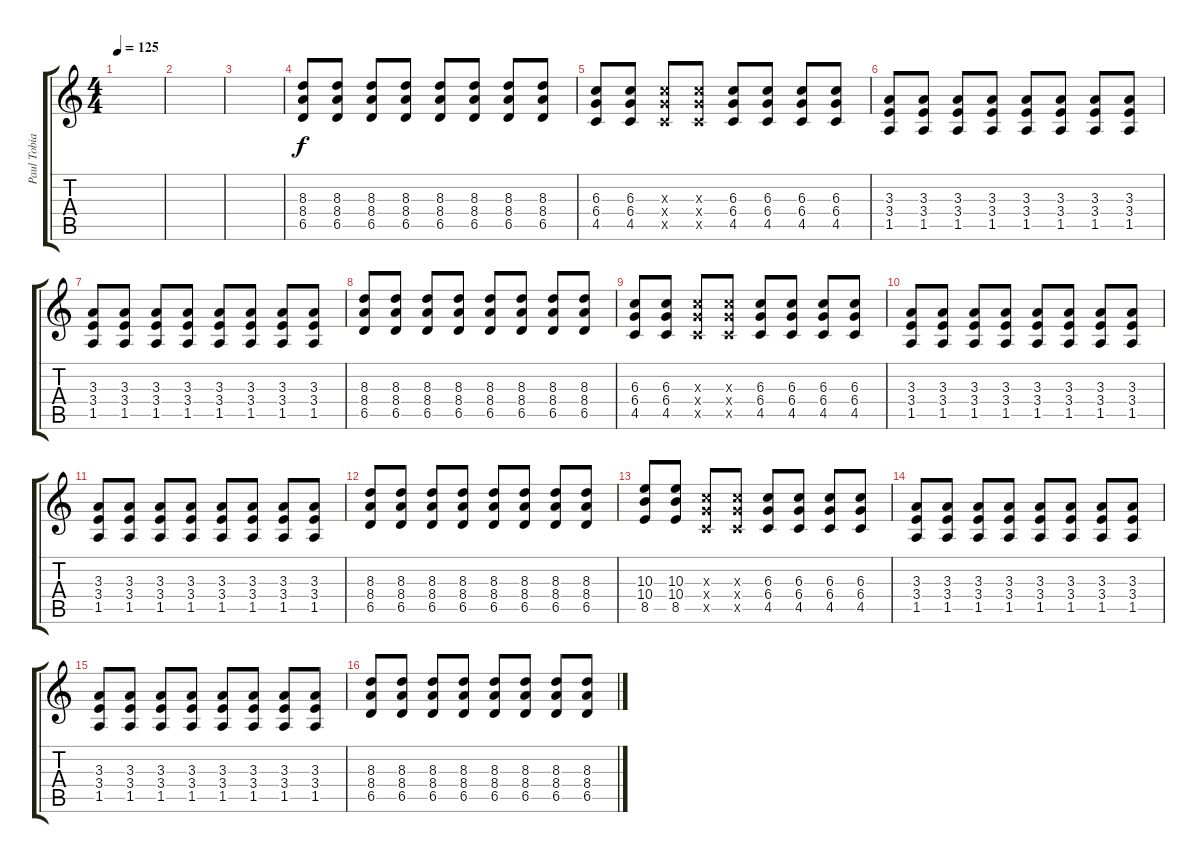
\track ("Paul Tobias" "Paul Tobia") {instrument distortionguitar}
\staff {score tabs}
\tuning (Eb4 Bb3 Gb3 Db3 Ab2 Eb2) {hide}
\ts (4 4)
\tempo 125
\clef g2
\ks c
|
|
|
(8.3 8.4 6.5).8 (8.3 8.4 6.5).8 (8.3 8.4 6.5).8 (8.3 8.4 6.5).8 (8.3 8.4 6.5).8 (8.3 8.4 6.5).8 (8.3 8.4 6.5).8 (8.3 8.4 6.5).8 |
(6.3 6.4 4.5).8 (6.3 6.4 4.5).8 (6.3{x} 6.4{x} 4.5{x}).8 (6.3{x} 6.4{x} 4.5{x}).8 (6.3 6.4 4.5).8 (6.3 6.4 4.5).8 (6.3 6.4 4.5).8 (6.3 6.4 4.5).8 |
(3.3 3.4 1.5).8 (3.3 3.4 1.5).8 (3.3 3.4 1.5).8 (3.3 3.4 1.5).8 (3.3 3.4 1.5).8 (3.3 3.4 1.5).8 (3.3 3.4 1.5).8 (3.3 3.4 1.5).8 |
(3.3 3.4 1.5).8 (3.3 3.4 1.5).8 (3.3 3.4 1.5).8 (3.3 3.4 1.5).8 (3.3 3.4 1.5).8 (3.3 3.4 1.5).8 (3.3 3.4 1.5).8 (3.3 3.4 1.5).8 |
(8.3 8.4 6.5).8 (8.3 8.4 6.5).8 (8.3 8.4 6.5).8 (8.3 8.4 6.5).8 (8.3 8.4 6.5).8 (8.3 8.4 6.5).8 (8.3 8.4 6.5).8 (8.3 8.4 6.5).8 |
(6.3 6.4 4.5).8 (6.3 6.4 4.5).8 (6.3{x} 6.4{x} 4.5{x}).8 (6.3{x} 6.4{x} 4.5{x}).8 (6.3 6.4 4.5).8 (6.3 6.4 4.5).8 (6.3 6.4 4.5).8 (6.3 6.4 4.5).8 |
(3.3 3.4 1.5).8 (3.3 3.4 1.5).8 (3.3 3.4 1.5).8 (3.3 3.4 1.5).8 (3.3 3.4 1.5).8 (3.3 3.4 1.5).8 (3.3 3.4 1.5).8 (3.3 3.4 1.5).8 |
(3.3 3.4 1.5).8 (3.3 3.4 1.5).8 (3.3 3.4 1.5).8 (3.3 3.4 1.5).8 (3.3 3.4 1.5).8 (3.3 3.4 1.5).8 (3.3 3.4 1.5).8 (3.3 3.4 1.5).8 |
(8.3 8.4 6.5).8 (8.3 8.4 6.5).8 (8.3 8.4 6.5).8 (8.3 8.4 6.5).8 (8.3 8.4 6.5).8 (8.3 8.4 6.5).8 (8.3 8.4 6.5).8 (8.3 8.4 6.5).8 |
(10.3 10.4 8.5).8 (10.3 10.4 8.5).8 (6.3{x} 6.4{x} 4.5{x}).8 (6.3{x} 6.4{x} 4.5{x}).8 (6.3 6.4 4.5).8 (6.3 6.4 4.5).8 (6.3 6.4 4.5).8 (6.3 6.4 4.5).8 |
(3.3 3.4 1.5).8 (3.3 3.4 1.5).8 (3.3 3.4 1.5).8 (3.3 3.4 1.5).8 (3.3 3.4 1.5).8 (3.3 3.4 1.5).8 (3.3 3.4 1.5).8 (3.3 3.4 1.5).8 |
(3.3 3.4 1.5).8 (3.3 3.4 1.5).8 (3.3 3.4 1.5).8 (3.3 3.4 1.5).8 (3.3 3.4 1.5).8 (3.3 3.4 1.5).8 (3.3 3.4 1.5).8 (3.3 3.4 1.5).8 |
(8.3 8.4 6.5).8 (8.3 8.4 6.5).8 (8.3 8.4 6.5).8 (8.3 8.4 6.5).8 (8.3 8.4 6.5).8 (8.3 8.4 6.5).8 (8.3 8.4 6.5).8 (8.3 8.4 6.5).8
